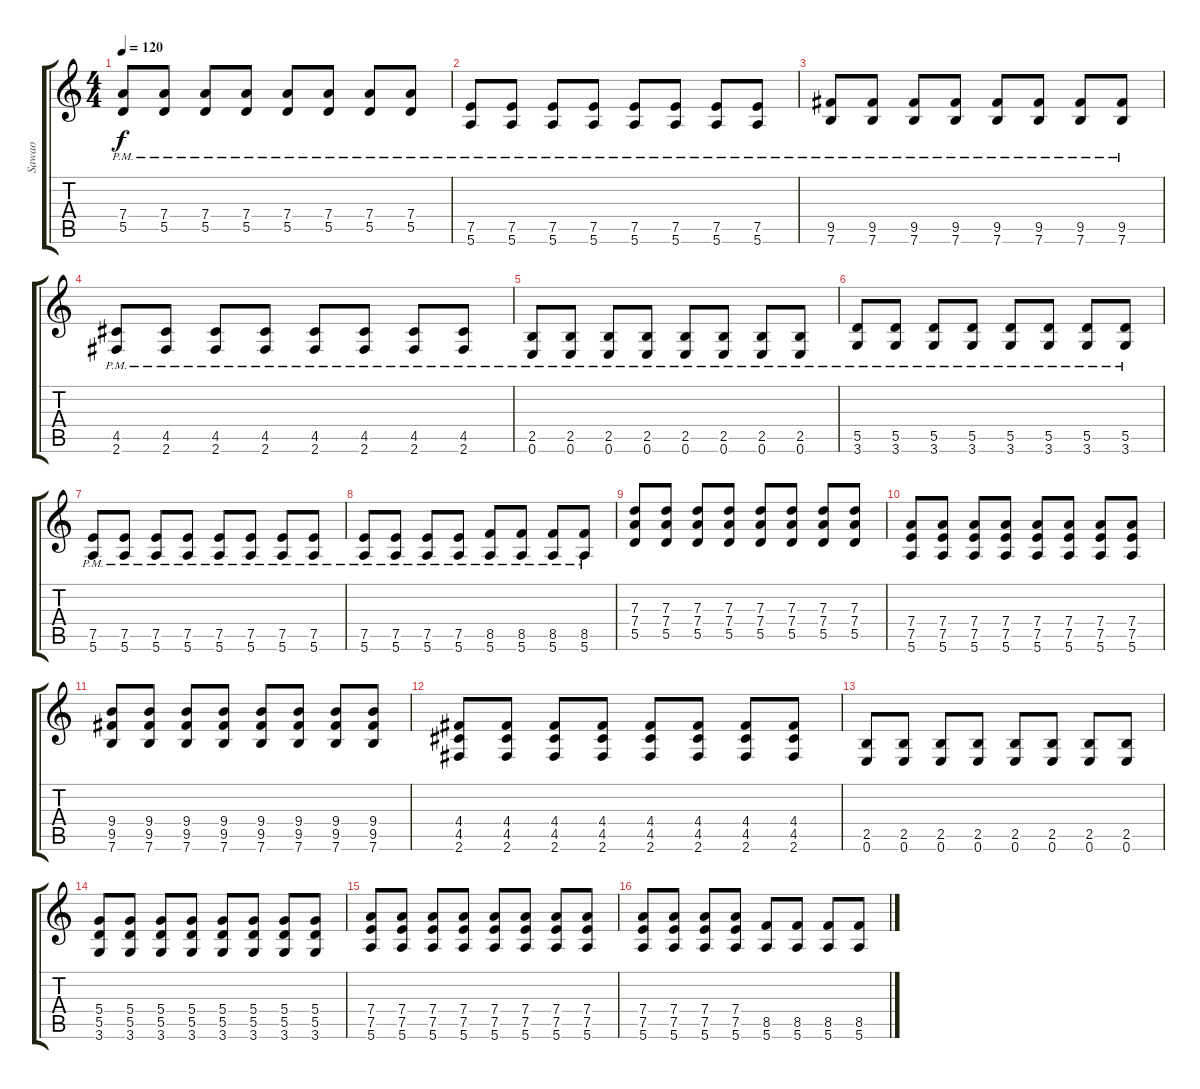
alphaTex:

\track ("Sawao" "Sawao") {instrument distortionguitar}
\staff {score tabs}
\tuning (E4 B3 G3 D3 A2 E2) {hide}
\ts (4 4)
\tempo 120
\clef g2
\ks c
(7.4{pm} 5.5{pm}).8{dy f} (7.4{pm} 5.5{pm}).8 (7.4{pm} 5.5{pm}).8 (7.4{pm} 5.5{pm}).8 (7.4{pm} 5.5{pm}).8 (7.4{pm} 5.5{pm}).8 (7.4{pm} 5.5{pm}).8 (7.4{pm} 5.5{pm}).8 |
(7.5{pm} 5.6{pm}).8 (7.5{pm} 5.6{pm}).8 (7.5{pm} 5.6{pm}).8 (7.5{pm} 5.6{pm}).8 (7.5{pm} 5.6{pm}).8 (7.5{pm} 5.6{pm}).8 (7.5{pm} 5.6{pm}).8 (7.5{pm} 5.6{pm}).8 |
(9.5{pm} 7.6{pm}).8 (9.5{pm} 7.6{pm}).8 (9.5{pm} 7.6{pm}).8 (9.5{pm} 7.6{pm}).8 (9.5{pm} 7.6{pm}).8 (9.5{pm} 7.6{pm}).8 (9.5{pm} 7.6{pm}).8 (9.5{pm} 7.6{pm}).8 |
(4.5{pm} 2.6{pm}).8 (4.5{pm} 2.6{pm}).8 (4.5{pm} 2.6{pm}).8 (4.5{pm} 2.6{pm}).8 (4.5{pm} 2.6{pm}).8 (4.5{pm} 2.6{pm}).8 (4.5{pm} 2.6{pm}).8 (4.5{pm} 2.6{pm}).8 |
(2.5{pm} 0.6{pm}).8 (2.5{pm} 0.6{pm}).8 (2.5{pm} 0.6{pm}).8 (2.5{pm} 0.6{pm}).8 (2.5{pm} 0.6{pm}).8 (2.5{pm} 0.6{pm}).8 (2.5{pm} 0.6{pm}).8 (2.5{pm} 0.6{pm}).8 |
(5.5{pm} 3.6{pm}).8 (5.5{pm} 3.6{pm}).8 (5.5{pm} 3.6{pm}).8 (5.5{pm} 3.6{pm}).8 (5.5{pm} 3.6{pm}).8 (5.5{pm} 3.6{pm}).8 (5.5{pm} 3.6{pm}).8 (5.5{pm} 3.6{pm}).8 |
(7.5{pm} 5.6{pm}).8 (7.5{pm} 5.6{pm}).8 (7.5{pm} 5.6{pm}).8 (7.5{pm} 5.6{pm}).8 (7.5{pm} 5.6{pm}).8 (7.5{pm} 5.6{pm}).8 (7.5{pm} 5.6{pm}).8 (7.5{pm} 5.6{pm}).8 |
(7.5{pm} 5.6{pm}).8 (7.5{pm} 5.6{pm}).8 (7.5{pm} 5.6{pm}).8 (7.5{pm} 5.6{pm}).8 (8.5{pm} 5.6{pm}).8 (8.5{pm} 5.6{pm}).8 (8.5{pm} 5.6{pm}).8 (8.5{pm} 5.6{pm}).8 |
(7.3 7.4 5.5).8 (7.3 7.4 5.5).8 (7.3 7.4 5.5).8 (7.3 7.4 5.5).8 (7.3 7.4 5.5).8 (7.3 7.4 5.5).8 (7.3 7.4 5.5).8 (7.3 7.4 5.5).8 |
(7.4 7.5 5.6).8 (7.4 7.5 5.6).8 (7.4 7.5 5.6).8 (7.4 7.5 5.6).8 (7.4 7.5 5.6).8 (7.4 7.5 5.6).8 (7.4 7.5 5.6).8 (7.4 7.5 5.6).8 |
(9.4 9.5 7.6).8 (9.4 9.5 7.6).8 (9.4 9.5 7.6).8 (9.4 9.5 7.6).8 (9.4 9.5 7.6).8 (9.4 9.5 7.6).8 (9.4 9.5 7.6).8 (9.4 9.5 7.6).8 |
(4.4 4.5 2.6).8 (4.4 4.5 2.6).8 (4.4 4.5 2.6).8 (4.4 4.5 2.6).8 (4.4 4.5 2.6).8 (4.4 4.5 2.6).8 (4.4 4.5 2.6).8 (4.4 4.5 2.6).8 |
(2.5 0.6).8 (2.5 0.6).8 (2.5 0.6).8 (2.5 0.6).8 (2.5 0.6).8 (2.5 0.6).8 (2.5 0.6).8 (2.5 0.6).8 |
(5.4 5.5 3.6).8 (5.4 5.5 3.6).8 (5.4 5.5 3.6).8 (5.4 5.5 3.6).8 (5.4 5.5 3.6).8 (5.4 5.5 3.6).8 (5.4 5.5 3.6).8 (5.4 5.5 3.6).8 |
(7.4 7.5 5.6).8 (7.4 7.5 5.6).8 (7.4 7.5 5.6).8 (7.4 7.5 5.6).8 (7.4 7.5 5.6).8 (7.4 7.5 5.6).8 (7.4 7.5 5.6).8 (7.4 7.5 5.6).8 |
(7.4 7.5 5.6).8 (7.4 7.5 5.6).8 (7.4 7.5 5.6).8 (7.4 7.5 5.6).8 (8.5 5.6).8 (8.5 5.6).8 (8.5 5.6).8 (8.5 5.6).8
